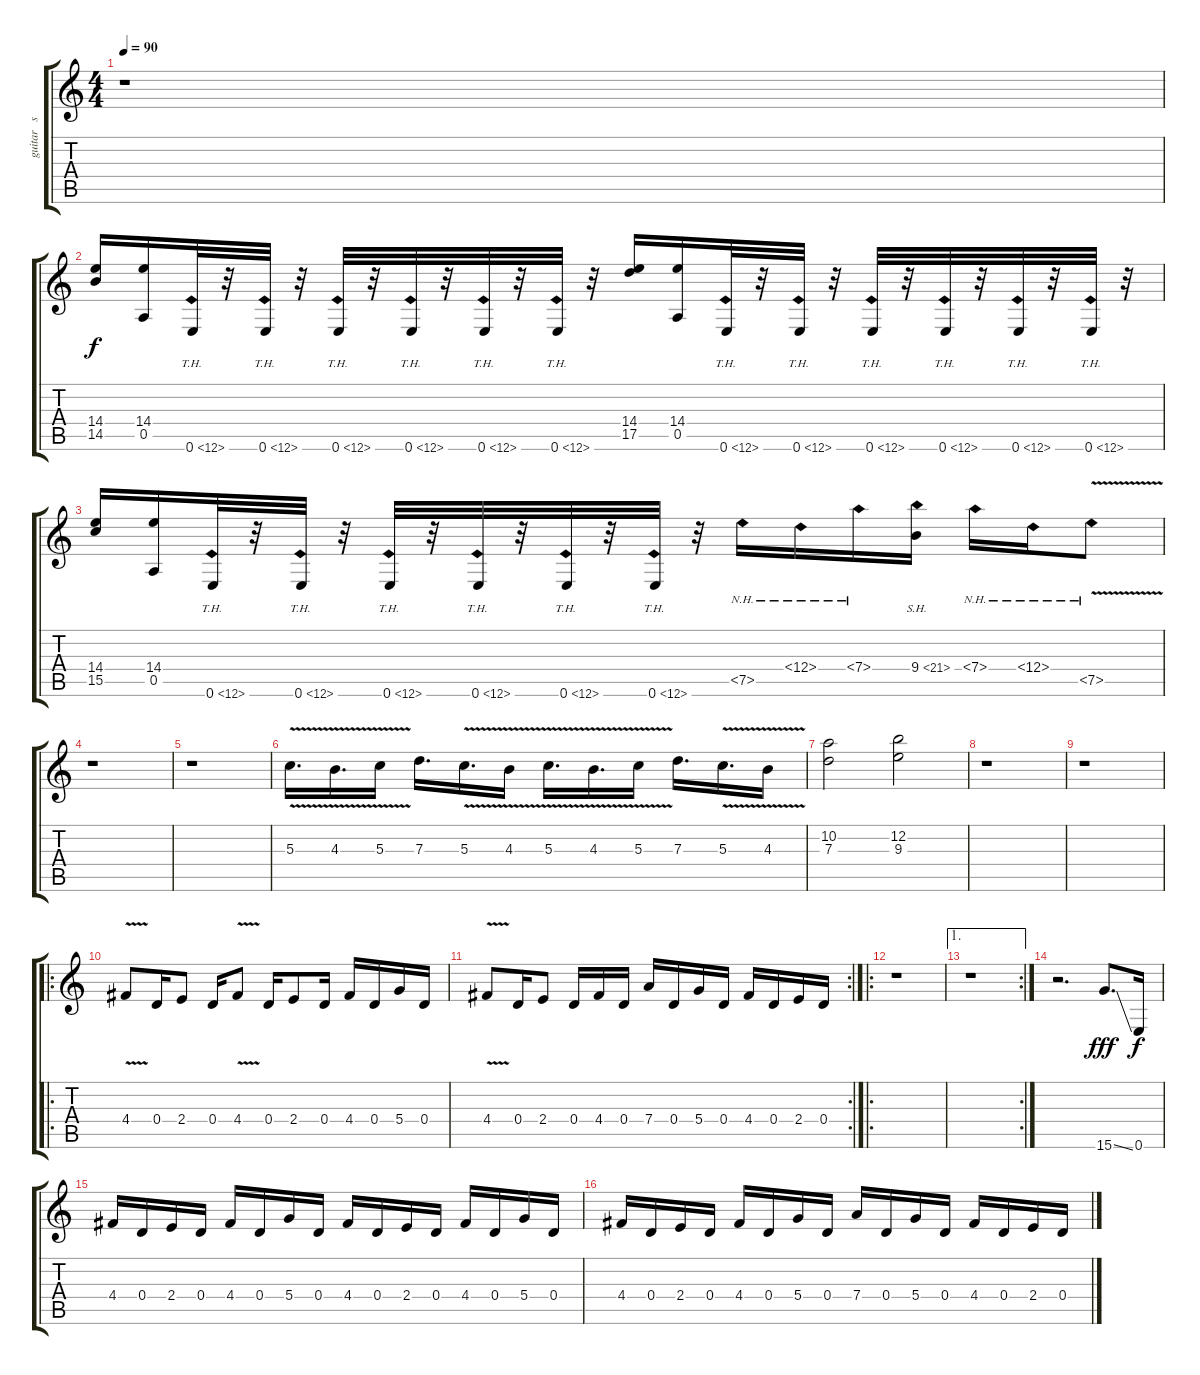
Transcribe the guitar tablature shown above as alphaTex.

\track ("guitar   solo    one" "guitar   s") {instrument overdrivenguitar}
\staff {score tabs}
\tuning (E4 B3 G3 D3 A2 E2) {hide}
\ts (4 4)
\tempo 90
\clef g2
\ks c
r.1{dy f} |
(14.4 14.5).16 (14.4 0.5).16 0.6{th 12}.32 r.32 0.6{th 12}.32 r.32 0.6{th 12}.32 r.32 0.6{th 12}.32 r.32 0.6{th 12}.32 r.32 0.6{th 12}.32 r.32 (14.4 17.5).16 (14.4 0.5).16 0.6{th 12}.32 r.32 0.6{th 12}.32 r.32 0.6{th 12}.32 r.32 0.6{th 12}.32 r.32 0.6{th 12}.32 r.32 0.6{th 12}.32 r.32 |
(14.4 15.5).16 (14.4 0.5).16 0.6{th 12}.32 r.32 0.6{th 12}.32 r.32 0.6{th 12}.32 r.32 0.6{th 12}.32 r.32 0.6{th 12}.32 r.32 0.6{th 12}.32 r.32 7.5{nh}.16 6.4{nh}.16 7.4{nh}.16 9.4{sh 12}.16 7.4{nh}.16 6.4{nh}.16 7.5{nh v}.8 |
r.1 |
r.1 |
5.3{v}.16{d} 4.3{v}.16{d} 5.3{v}.16 7.3.16{d} 5.3{v}.16{d} 4.3{v}.16 5.3{v}.16{d} 4.3{v}.16{d} 5.3{v}.16 7.3.16{d} 5.3{v}.16{d} 4.3{v}.16 |
(10.2 7.3).2 (12.2 9.3).2 |
r.1 |
r.1 |
\ro
4.4{v}.8 0.4.16 2.4.8 0.4.16 4.4{v}.8 0.4.16 2.4.8 0.4.16 4.4.16 0.4.16 5.4.16 0.4.16 |
\rc 2
4.4{v}.8 0.4.16 2.4.8 0.4.16 4.4.16 0.4.16 7.4.16 0.4.16 5.4.16 0.4.16 4.4.16 0.4.16 2.4.16 0.4.16 |
\ro
r.1 |
\ae 1
\rc 2
r.1 |
r.2{d} 15.6{ss}.8{d dy fff} 0.6.16{dy f} |
4.4.16 0.4.16 2.4.16 0.4.16 4.4.16 0.4.16 5.4.16 0.4.16 4.4.16 0.4.16 2.4.16 0.4.16 4.4.16 0.4.16 5.4.16 0.4.16 |
4.4.16 0.4.16 2.4.16 0.4.16 4.4.16 0.4.16 5.4.16 0.4.16 7.4.16 0.4.16 5.4.16 0.4.16 4.4.16 0.4.16 2.4.16 0.4.16
